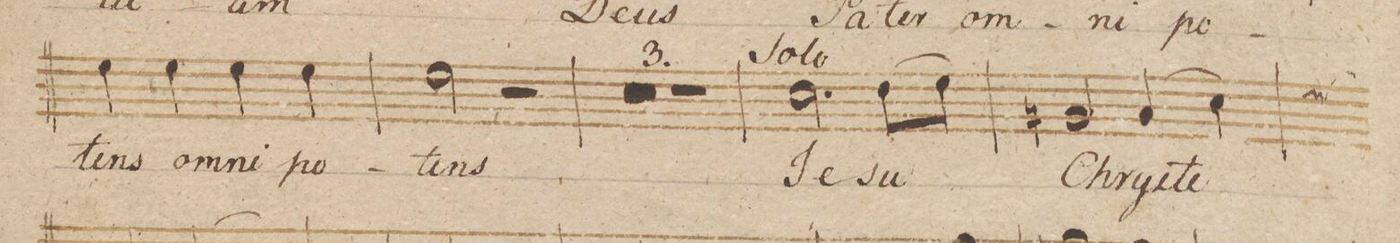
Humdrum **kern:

**kern	**text	**dynam
*I"Basso.	*	*
*clefF4	*	*
*k[b-]	*	*
*met(c)	*	*
*M4/4	*	*
4G\	-tens	.
4G\	om-	.
4G\	-ni-	.
4G\	-po-	.
=47	=47	=47
2G\	-tens	.
2r	.	.
=48	=48	=48
0r	.	.
=49	=49	=49
=50	=50	=50
1r	.	.
=51	=51	=51
2.E\	Je-	.
(>8F\L	-su	.
8G\J)	.	.
=52	=52	=52
2BBn/	Chry-	.
(>4C/	-ste	.
4E\)	.	.
*custos:G	*	*
=53	=53	=53
*-	*-	*-
